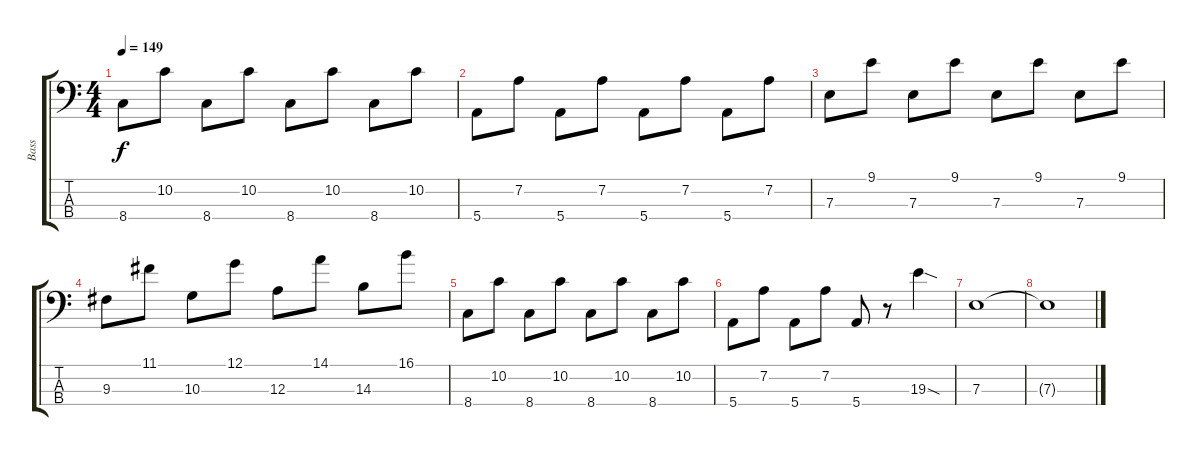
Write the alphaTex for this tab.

\track ("Bass" "Bass") {instrument electricbassfinger}
\staff {score tabs}
\tuning (G2 D2 A1 E1) {hide}
\ts (4 4)
\tempo 149
\clef f4
\ks c
8.4.8{dy f} 10.2.8 8.4.8 10.2.8 8.4.8 10.2.8 8.4.8 10.2.8 |
5.4.8 7.2.8 5.4.8 7.2.8 5.4.8 7.2.8 5.4.8 7.2.8 |
7.3.8 9.1.8 7.3.8 9.1.8 7.3.8 9.1.8 7.3.8 9.1.8 |
9.3.8 11.1.8 10.3.8 12.1.8 12.3.8 14.1.8 14.3.8 16.1.8 |
8.4.8 10.2.8 8.4.8 10.2.8 8.4.8 10.2.8 8.4.8 10.2.8 |
5.4.8 7.2.8 5.4.8 7.2.8 5.4.8 r.8 19.3{sod}.4 |
7.3.1 |
7.3{t}.1
